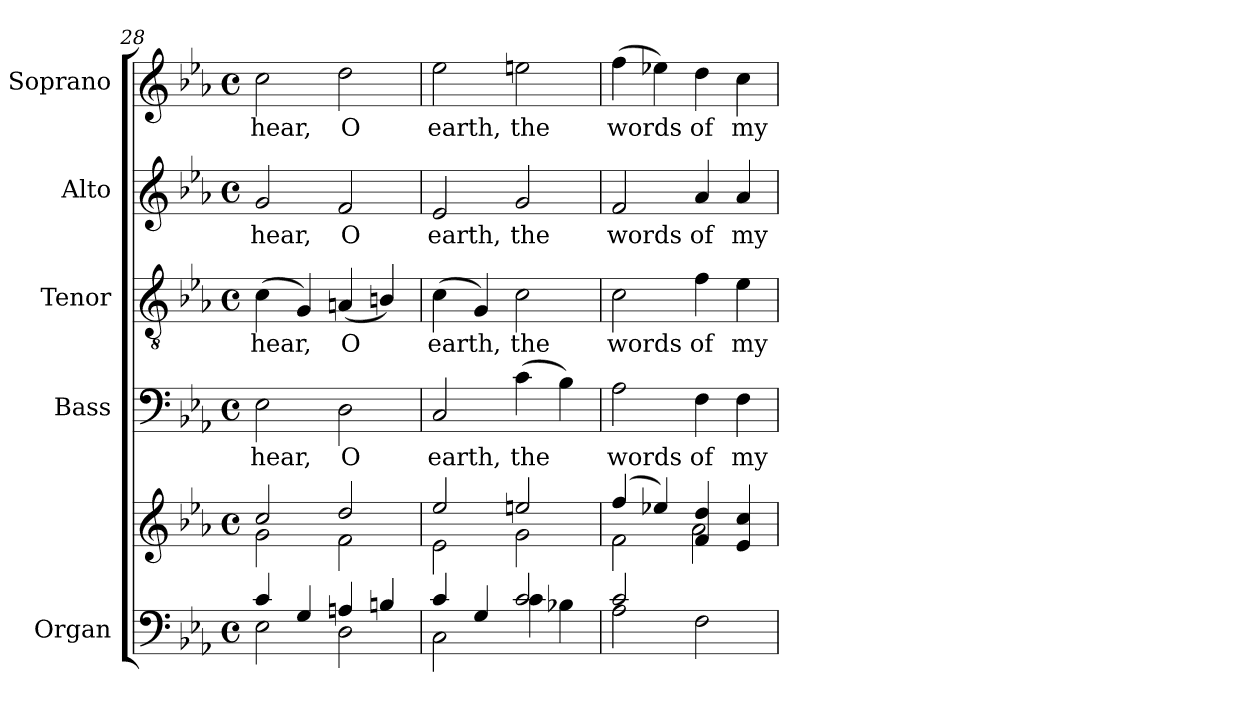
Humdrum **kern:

**kern	**kern	**kern	**text	**kern	**text	**kern	**text	**kern	**text
*part5	*part5	*part4	*part4	*part3	*part3	*part2	*part2	*part1	*part1
*staff6	*staff5	*staff4	*staff4	*staff3	*staff3	*staff2	*staff2	*staff1	*staff1
*I"Organ	*	*I"Bass	*	*I"Tenor	*	*I"Alto	*	*I"Soprano	*
*I'Org.	*	*I'B.	*	*I'T.	*	*I'A.	*	*I'S.	*
*clefF4	*clefG2	*clefF4	*	*clefGv2	*	*clefG2	*	*clefG2	*
*	*	*	*	*ITrd7c12	*	*	*	*	*
*k[b-e-a-]	*k[b-e-a-]	*k[b-e-a-]	*	*k[b-e-a-]	*	*k[b-e-a-]	*	*k[b-e-a-]	*
*E-:	*E-:	*E-:	*	*E-:	*	*E-:	*	*E-:	*
*M4/4	*M4/4	*M4/4	*	*M4/4	*	*M4/4	*	*M4/4	*
*met(c)	*met(c)	*met(c)	*	*met(c)	*	*met(c)	*	*met(c)	*
=28	=28	=28	=28	=28	=28	=28	=28	=28	=28
*^	*^	*	*	*	*	*	*	*	*
!	!	!	!	!	!LO:LY:b:color=#000000	!	!	!	!	!	!
!	!	!	!	!	!	!	!LO:LY:b:color=#000000	!	!	!	!
!	!	!	!	!	!	!	!	!	!LO:LY:b:color=#000000	!	!
!	!	!	!	!	!	!	!	!	!	!	!LO:LY:b:color=#000000
4ci/	2E-i\	2cci/	2gi\	2E-i\	hear,	(4Ci\	hear,	2gi/	hear,	2cci\	hear,
4Gi/	.	.	.	.	.	4GGi/)	.	.	.	.	.
!	!	!	!	!	!LO:LY:b:color=#000000	!	!	!	!	!	!
!	!	!	!	!	!	!	!LO:LY:b:color=#000000	!	!	!	!
!	!	!	!	!	!	!	!	!	!LO:LY:b:color=#000000	!	!
!	!	!	!	!	!	!	!	!	!	!	!LO:LY:b:color=#000000
4Ani/	2Di\	2ddi/	2fi\	2Di\	O	(4AAni/	O	2fi/	O	2ddi\	O
4Bni/	.	.	.	.	.	4BBni/)	.	.	.	.	.
!!LO:LB:g=z
=29	=29	=29	=29	=29	=29	=29	=29	=29	=29	=29	=29
!	!	!	!	!	!LO:LY:b:color=#000000	!	!	!	!	!	!
!	!	!	!	!	!	!	!LO:LY:b:color=#000000	!	!	!	!
!	!	!	!	!	!	!	!	!	!LO:LY:b:color=#000000	!	!
!	!	!	!	!	!	!	!	!	!	!	!LO:LY:b:color=#000000
4ci/	2Ci\	2ee-i/	2e-i\	2Ci/	earth,	(4Ci\	earth,	2e-i/	earth,	2ee-i\	earth,
4Gi/	.	.	.	.	.	4GGi/)	.	.	.	.	.
!	!	!	!	!	!LO:LY:b:color=#000000	!	!	!	!	!	!
!	!	!	!	!	!	!	!LO:LY:b:color=#000000	!	!	!	!
!	!	!	!	!	!	!	!	!	!LO:LY:b:color=#000000	!	!
!	!	!	!	!	!	!	!	!	!	!	!LO:LY:b:color=#000000
2ci/	4ci\	2eeni/	2gi\	(4ci\	the	2Ci\	the	2gi/	the	2eeni\	the
.	4B-Xi\	.	.	4B-i\)	.	.	.	.	.	.	.
=30	=30	=30	=30	=30	=30	=30	=30	=30	=30	=30	=30
!	!	!	!	!	!LO:LY:b:color=#000000	!	!	!	!	!	!
!	!	!	!	!	!	!	!LO:LY:b:color=#000000	!	!	!	!
!	!	!	!	!	!	!	!	!	!LO:LY:b:color=#000000	!	!
!	!	!	!	!	!	!	!	!	!	!	!LO:LY:b:color=#000000
2ci/	2A-i\	(4ffi/	2fi\	2A-i\	words	2Ci\	words	2fi/	words	(4ffi\	words
.	.	4ee-Xi/)	.	.	.	.	.	.	.	4ee-Xi\)	.
!	!	!	!	!	!LO:LY:b:color=#000000	!	!	!	!	!	!
!	!	!	!	!	!	!	!LO:LY:b:color=#000000	!	!	!	!
!	!	!	!	!	!	!	!	!	!LO:LY:b:color=#000000	!	!
!	!	!	!	!	!	!	!	!	!	!	!LO:LY:b:color=#000000
2ryy	2Fi\	4fi/ 4ddi	2a-i\	4Fi\	of	4Fi\	of	4a-i/	of	4ddi\	of
!	!	!	!	!	!LO:LY:b:color=#000000	!	!	!	!	!	!
!	!	!	!	!	!	!	!LO:LY:b:color=#000000	!	!	!	!
!	!	!	!	!	!	!	!	!	!LO:LY:b:color=#000000	!	!
!	!	!	!	!	!	!	!	!	!	!	!LO:LY:b:color=#000000
.	.	4e-i/ 4cci	.	4Fi\	my	4E-i\	my	4a-i/	my	4cci\	my
*v	*v	*	*	*	*	*	*	*	*	*	*
*	*v	*v	*	*	*	*	*	*	*	*
=	=	=	=	=	=	=	=	=	=
*-	*-	*-	*-	*-	*-	*-	*-	*-	*-
